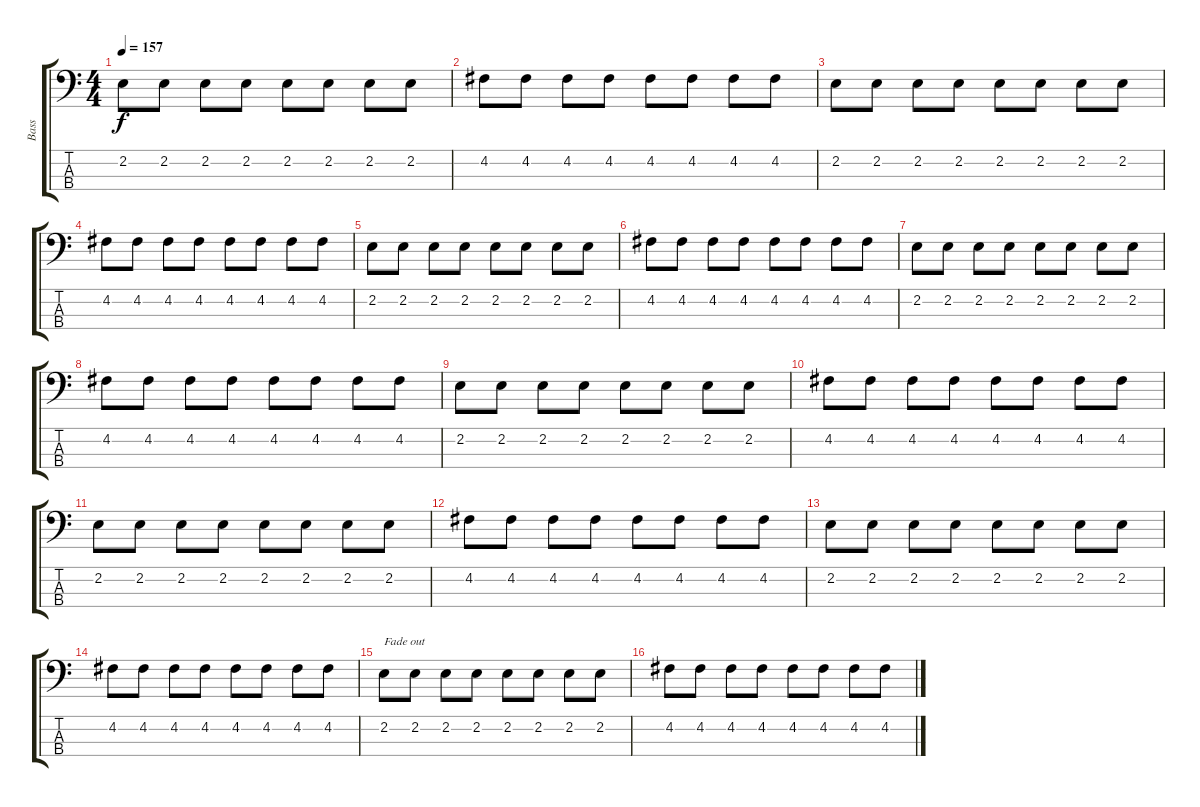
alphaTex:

\track ("Bass" "Bass") {instrument electricbassfinger}
\staff {score tabs}
\tuning (G2 D2 A1 E1) {hide}
\ts (4 4)
\tempo 157
\clef f4
\ks c
2.2.8{dy f} 2.2.8 2.2.8 2.2.8 2.2.8 2.2.8 2.2.8 2.2.8 |
4.2.8 4.2.8 4.2.8 4.2.8 4.2.8 4.2.8 4.2.8 4.2.8 |
2.2.8 2.2.8 2.2.8 2.2.8 2.2.8 2.2.8 2.2.8 2.2.8 |
4.2.8 4.2.8 4.2.8 4.2.8 4.2.8 4.2.8 4.2.8 4.2.8 |
2.2.8 2.2.8 2.2.8 2.2.8 2.2.8 2.2.8 2.2.8 2.2.8 |
4.2.8 4.2.8 4.2.8 4.2.8 4.2.8 4.2.8 4.2.8 4.2.8 |
2.2.8 2.2.8 2.2.8 2.2.8 2.2.8 2.2.8 2.2.8 2.2.8 |
4.2.8 4.2.8 4.2.8 4.2.8 4.2.8 4.2.8 4.2.8 4.2.8 |
2.2.8 2.2.8 2.2.8 2.2.8 2.2.8 2.2.8 2.2.8 2.2.8 |
4.2.8 4.2.8 4.2.8 4.2.8 4.2.8 4.2.8 4.2.8 4.2.8 |
2.2.8 2.2.8 2.2.8 2.2.8 2.2.8 2.2.8 2.2.8 2.2.8 |
4.2.8 4.2.8 4.2.8 4.2.8 4.2.8 4.2.8 4.2.8 4.2.8 |
2.2.8 2.2.8 2.2.8 2.2.8 2.2.8 2.2.8 2.2.8 2.2.8 |
4.2.8 4.2.8 4.2.8 4.2.8 4.2.8 4.2.8 4.2.8 4.2.8 |
2.2.8{txt "Fade out" volume 7} 2.2.8 2.2.8 2.2.8 2.2.8 2.2.8 2.2.8 2.2.8 |
4.2.8 4.2.8 4.2.8 4.2.8 4.2.8 4.2.8 4.2.8 4.2.8
